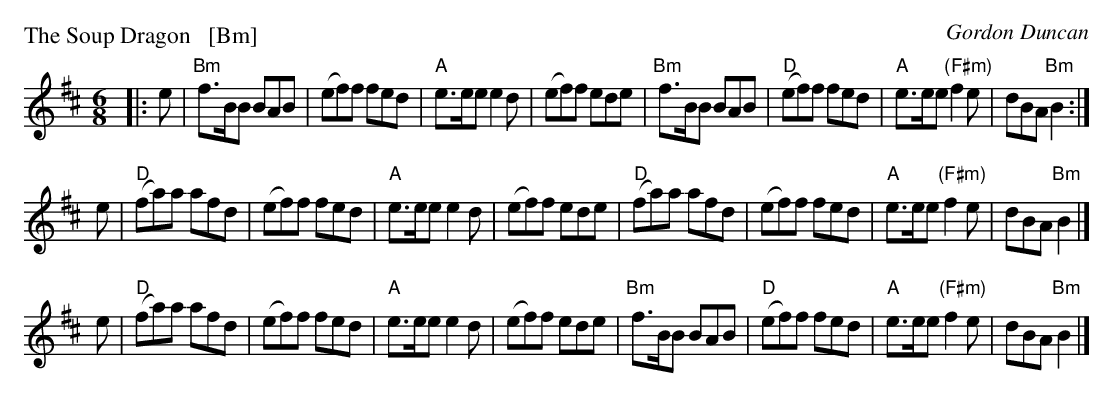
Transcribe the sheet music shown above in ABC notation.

X:1
P: The Soup Dragon   [Bm]
C: Gordon Duncan
M: 6/8
L: 1/8
K: Bm
|: e |\
"Bm"f>BB BAB | (ef)f fed | "A"e>ee e2d | (ef)f ede |\
"Bm"f>BB BAB | "D"(ef)f fed | "A"e>ee "(F#m)"f2e | dBA "Bm"B2 :|
e |\
"D"(fa)a afd | (ef)f fed | "A"e>ee e2d | (ef)f ede |\
"D"(fa)a afd | (ef)f fed | "A"e>ee "(F#m)"f2e | dBA "Bm"B2 |]
e |\
"D"(fa)a afd | (ef)f fed | "A"e>ee e2d | (ef)f ede |\
"Bm"f>BB BAB | "D"(ef)f fed | "A"e>ee "(F#m)"f2e | dBA "Bm"B2 |]
